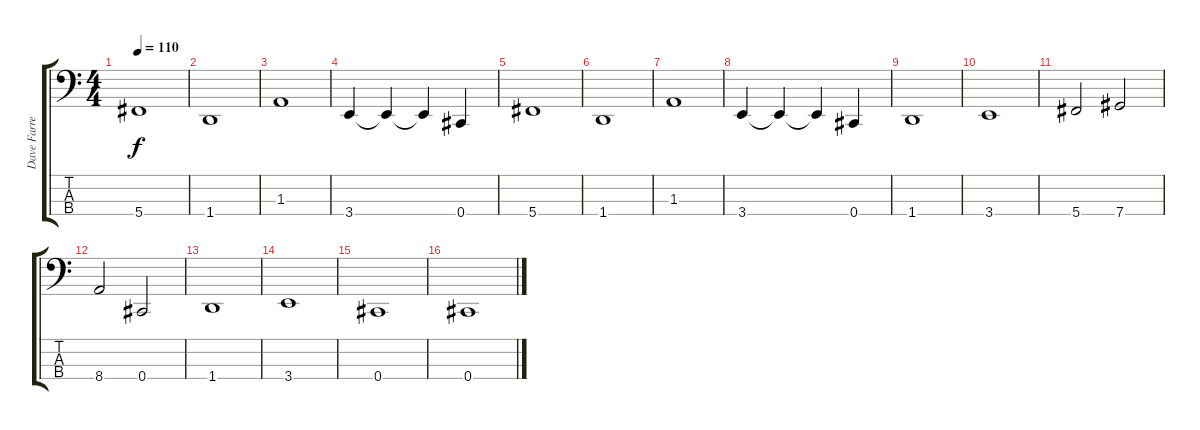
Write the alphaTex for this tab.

\track ("Dave Farrell \"Phoenix\" (Bass)" "Dave Farre") {instrument electricbasspick}
\staff {score tabs}
\tuning (Gb2 Db2 Ab1 Db1) {hide}
\ts (4 4)
\tempo 110
\clef f4
\ks c
5.4.1{dy f} |
1.4.1 |
1.3.1 |
3.4.4 3.4{t}.4 3.4{t}.4 0.4.4 |
5.4.1 |
1.4.1 |
1.3.1 |
3.4.4 3.4{t}.4 3.4{t}.4 0.4.4 |
1.4.1 |
3.4.1 |
5.4.2 7.4.2 |
8.4.2 0.4.2 |
1.4.1 |
3.4.1 |
0.4.1 |
0.4.1
